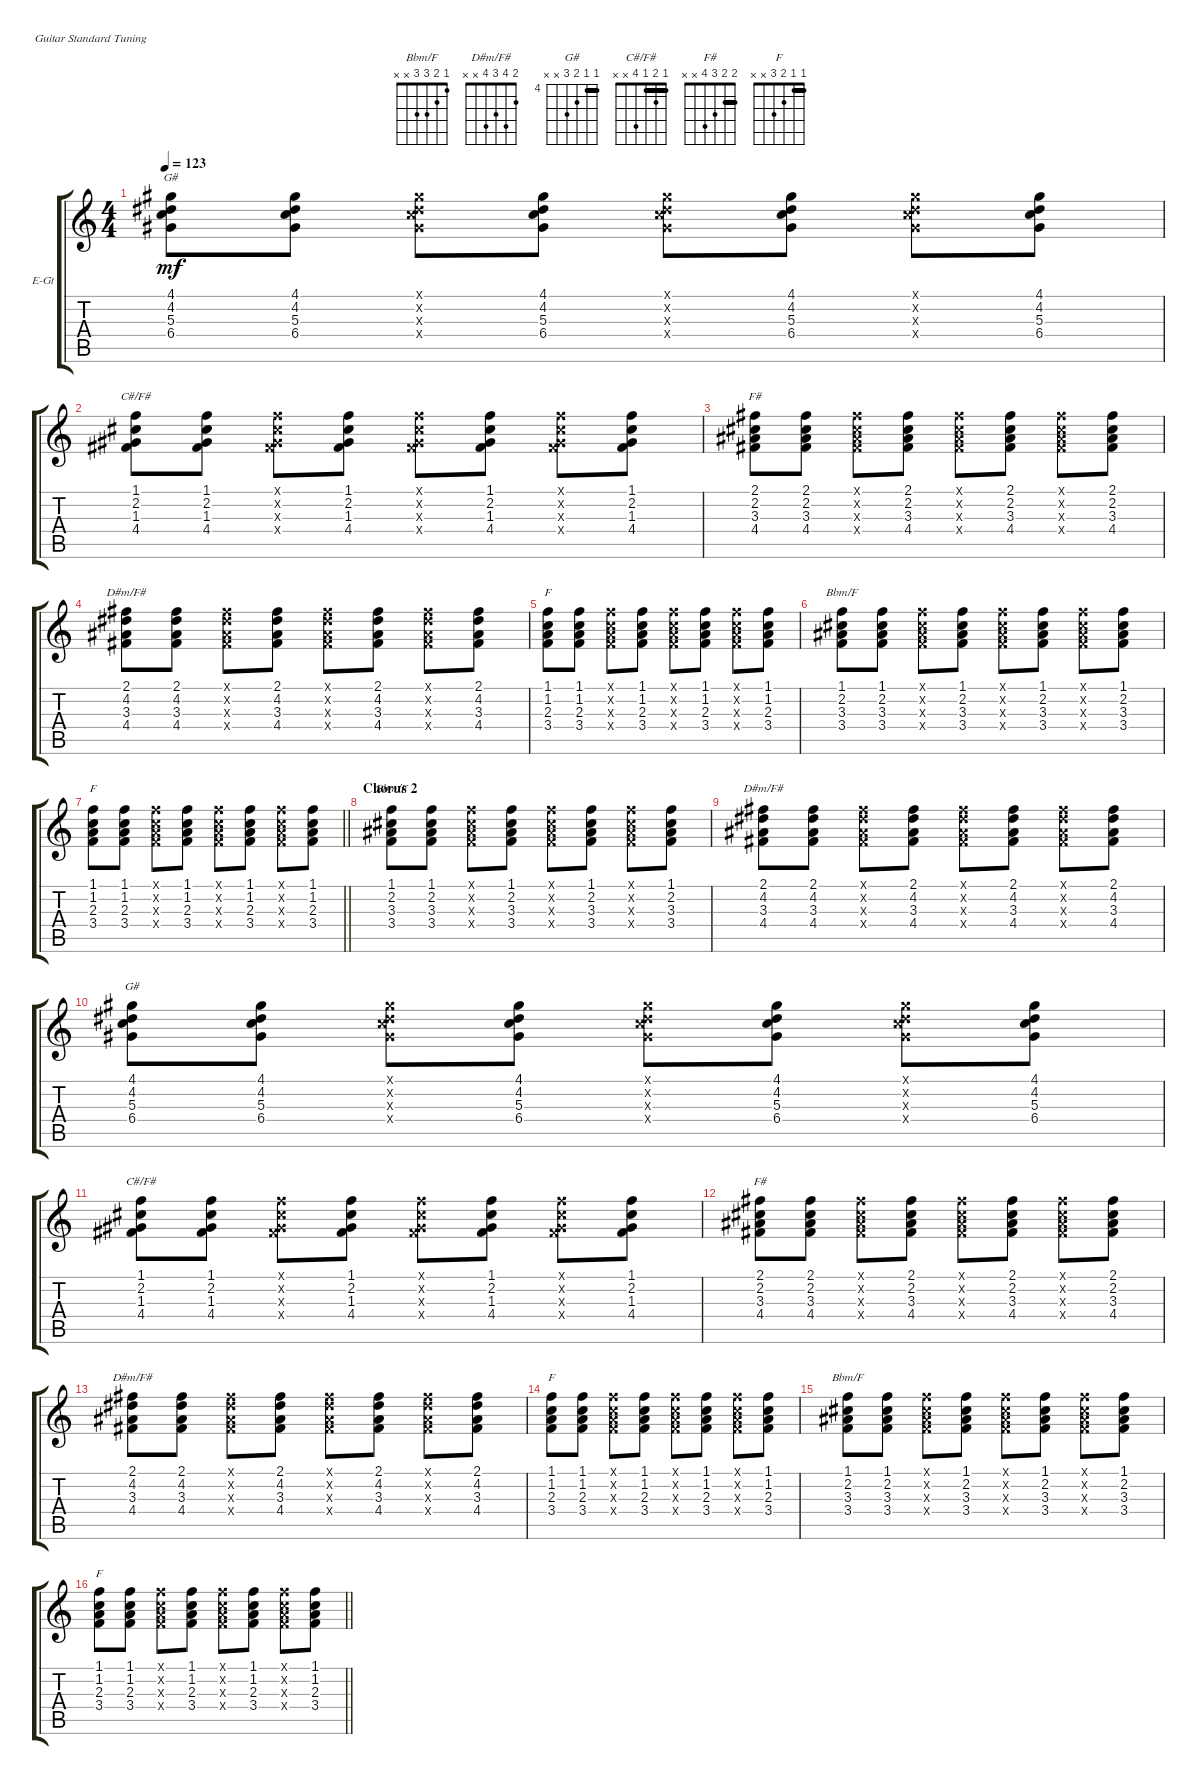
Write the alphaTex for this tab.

\defaultSystemsLayout 4
\bracketExtendMode groupsimilarinstruments
\firstSystemTrackNameOrientation horizontal
\otherSystemsTrackNameOrientation horizontal
\track ("Guitar 3" "E-Gt") {instrument electricguitarclean}
\staff {score tabs}
\tuning (E4 B3 G3 D3 A2 E2)
\chord ("Bbm/F" 1 2 3 3 x x)
\chord ("D#m/F#" 2 4 3 4 x x)
\chord ("G#" 4 4 5 6 x x) {firstfret 4 barre 4}
\chord ("C#/F#" 1 2 1 4 x x) {barre 1}
\chord ("F#" 2 2 3 4 x x) {barre 2}
\chord ("F" 1 1 2 3 x x) {barre 1}
\ts (4 4)
\tempo 123
\clef g2
\scale
0.333333
\ks c
(6.4 5.3 4.2 4.1).8{ch "G#" dy mf} (4.1 4.2 5.3 6.4).8 (6.4{x} 5.3{x} 4.2{x} 4.1{x}).8 (4.1 4.2 5.3 6.4).8 (6.4{x} 5.3{x} 4.2{x} 4.1{x}).8 (4.1 4.2 5.3 6.4).8 (6.4{x} 5.3{x} 4.2{x} 4.1{x}).8 (4.1 4.2 5.3 6.4).8 |
\scale
0.333333 (4.4 1.3 2.2 1.1).8{ch "C#/F#"} (1.1 2.2 1.3 4.4).8 (4.4{x} 1.3{x} 2.2{x} 1.1{x}).8 (1.1 2.2 1.3 4.4).8 (4.4{x} 1.3{x} 2.2{x} 1.1{x}).8 (1.1 2.2 1.3 4.4).8 (4.4{x} 1.3{x} 2.2{x} 1.1{x}).8 (1.1 2.2 1.3 4.4).8 |
\scale
0.333333 (4.4 3.3 2.2 2.1).8{ch "F#"} (2.1 2.2 3.3 4.4).8 (4.4{x} 3.3{x} 2.2{x} 2.1{x}).8 (2.1 2.2 3.3 4.4).8 (4.4{x} 3.3{x} 2.2{x} 2.1{x}).8 (2.1 2.2 3.3 4.4).8 (4.4{x} 3.3{x} 2.2{x} 2.1{x}).8 (2.1 2.2 3.3 4.4).8 |
\scale
0.333333 (4.4 3.3 4.2 2.1).8{ch "D#m/F#"} (2.1 4.2 3.3 4.4).8 (2.1{x} 4.2{x} 3.3{x} 4.4{x}).8 (2.1 4.2 3.3 4.4).8 (2.1{x} 4.2{x} 3.3{x} 4.4{x}).8 (4.4 3.3 4.2 2.1).8 (2.1{x} 4.2{x} 3.3{x} 4.4{x}).8 (4.4 3.3 4.2 2.1).8 |
\scale
0.333333 (3.4 2.3 1.2 1.1).8{ch "F"} (1.1 1.2 2.3 3.4).8 (3.4{x} 2.3{x} 1.2{x} 1.1{x}).8 (1.1 1.2 2.3 3.4).8 (3.4{x} 2.3{x} 1.2{x} 1.1{x}).8 (1.1 1.2 2.3 3.4).8 (3.4{x} 2.3{x} 1.2{x} 1.1{x}).8 (1.1 1.2 2.3 3.4).8 |
\scale
0.333333 (3.4 3.3 2.2 1.1).8{ch "Bbm/F"} (1.1 2.2 3.3 3.4).8 (3.4{x} 3.3{x} 2.2{x} 1.1{x}).8 (1.1 2.2 3.3 3.4).8 (3.4{x} 3.3{x} 2.2{x} 1.1{x}).8 (1.1 2.2 3.3 3.4).8 (1.1{x} 2.2{x} 3.3{x} 3.4{x}).8 (3.4 3.3 2.2 1.1).8 |
\scale
0.333333
\barLineRight lightlight
(3.4 2.3 1.2 1.1).8{ch "F"} (1.1 1.2 2.3 3.4).8 (3.4{x} 2.3{x} 1.2{x} 1.1{x}).8 (1.1 1.2 2.3 3.4).8 (3.4{x} 2.3{x} 1.2{x} 1.1{x}).8 (1.1 1.2 2.3 3.4).8 (3.4{x} 2.3{x} 1.2{x} 1.1{x}).8 (1.1 1.2 2.3 3.4).8 |
\section ("" "Chorus 2")
\scale
0.333333 (3.4 3.3 2.2 1.1).8{ch "Bbm/F"} (1.1 2.2 3.3 3.4).8 (3.4{x} 3.3{x} 2.2{x} 1.1{x}).8 (1.1 2.2 3.3 3.4).8 (3.4{x} 3.3{x} 2.2{x} 1.1{x}).8 (1.1 2.2 3.3 3.4).8 (1.1{x} 2.2{x} 3.3{x} 3.4{x}).8 (3.4 3.3 2.2 1.1).8 |
\scale
0.333333 (4.4 3.3 4.2 2.1).8{ch "D#m/F#"} (2.1 4.2 3.3 4.4).8 (2.1{x} 4.2{x} 3.3{x} 4.4{x}).8 (2.1 4.2 3.3 4.4).8 (2.1{x} 4.2{x} 3.3{x} 4.4{x}).8 (4.4 3.3 4.2 2.1).8 (2.1{x} 4.2{x} 3.3{x} 4.4{x}).8 (4.4 3.3 4.2 2.1).8 |
\scale
0.333333 (6.4 5.3 4.2 4.1).8{ch "G#"} (4.1 4.2 5.3 6.4).8 (6.4{x} 5.3{x} 4.2{x} 4.1{x}).8 (4.1 4.2 5.3 6.4).8 (6.4{x} 5.3{x} 4.2{x} 4.1{x}).8 (4.1 4.2 5.3 6.4).8 (6.4{x} 5.3{x} 4.2{x} 4.1{x}).8 (4.1 4.2 5.3 6.4).8 |
\scale
0.333333 (4.4 1.3 2.2 1.1).8{ch "C#/F#"} (1.1 2.2 1.3 4.4).8 (4.4{x} 1.3{x} 2.2{x} 1.1{x}).8 (1.1 2.2 1.3 4.4).8 (4.4{x} 1.3{x} 2.2{x} 1.1{x}).8 (1.1 2.2 1.3 4.4).8 (4.4{x} 1.3{x} 2.2{x} 1.1{x}).8 (1.1 2.2 1.3 4.4).8 |
\scale
0.333333 (4.4 3.3 2.2 2.1).8{ch "F#"} (2.1 2.2 3.3 4.4).8 (4.4{x} 3.3{x} 2.2{x} 2.1{x}).8 (2.1 2.2 3.3 4.4).8 (4.4{x} 3.3{x} 2.2{x} 2.1{x}).8 (2.1 2.2 3.3 4.4).8 (4.4{x} 3.3{x} 2.2{x} 2.1{x}).8 (2.1 2.2 3.3 4.4).8 |
\scale
0.333333 (4.4 3.3 4.2 2.1).8{ch "D#m/F#"} (2.1 4.2 3.3 4.4).8 (2.1{x} 4.2{x} 3.3{x} 4.4{x}).8 (2.1 4.2 3.3 4.4).8 (2.1{x} 4.2{x} 3.3{x} 4.4{x}).8 (4.4 3.3 4.2 2.1).8 (2.1{x} 4.2{x} 3.3{x} 4.4{x}).8 (4.4 3.3 4.2 2.1).8 |
\scale
0.333333 (3.4 2.3 1.2 1.1).8{ch "F"} (1.1 1.2 2.3 3.4).8 (3.4{x} 2.3{x} 1.2{x} 1.1{x}).8 (1.1 1.2 2.3 3.4).8 (3.4{x} 2.3{x} 1.2{x} 1.1{x}).8 (1.1 1.2 2.3 3.4).8 (3.4{x} 2.3{x} 1.2{x} 1.1{x}).8 (1.1 1.2 2.3 3.4).8 |
\scale
0.333333 (3.4 3.3 2.2 1.1).8{ch "Bbm/F"} (1.1 2.2 3.3 3.4).8 (3.4{x} 3.3{x} 2.2{x} 1.1{x}).8 (1.1 2.2 3.3 3.4).8 (3.4{x} 3.3{x} 2.2{x} 1.1{x}).8 (1.1 2.2 3.3 3.4).8 (1.1{x} 2.2{x} 3.3{x} 3.4{x}).8 (3.4 3.3 2.2 1.1).8 |
\scale
0.333333
\barLineRight lightlight
(3.4 2.3 1.2 1.1).8{ch "F"} (1.1 1.2 2.3 3.4).8 (3.4{x} 2.3{x} 1.2{x} 1.1{x}).8 (1.1 1.2 2.3 3.4).8 (3.4{x} 2.3{x} 1.2{x} 1.1{x}).8 (1.1 1.2 2.3 3.4).8 (3.4{x} 2.3{x} 1.2{x} 1.1{x}).8 (1.1 1.2 2.3 3.4).8
